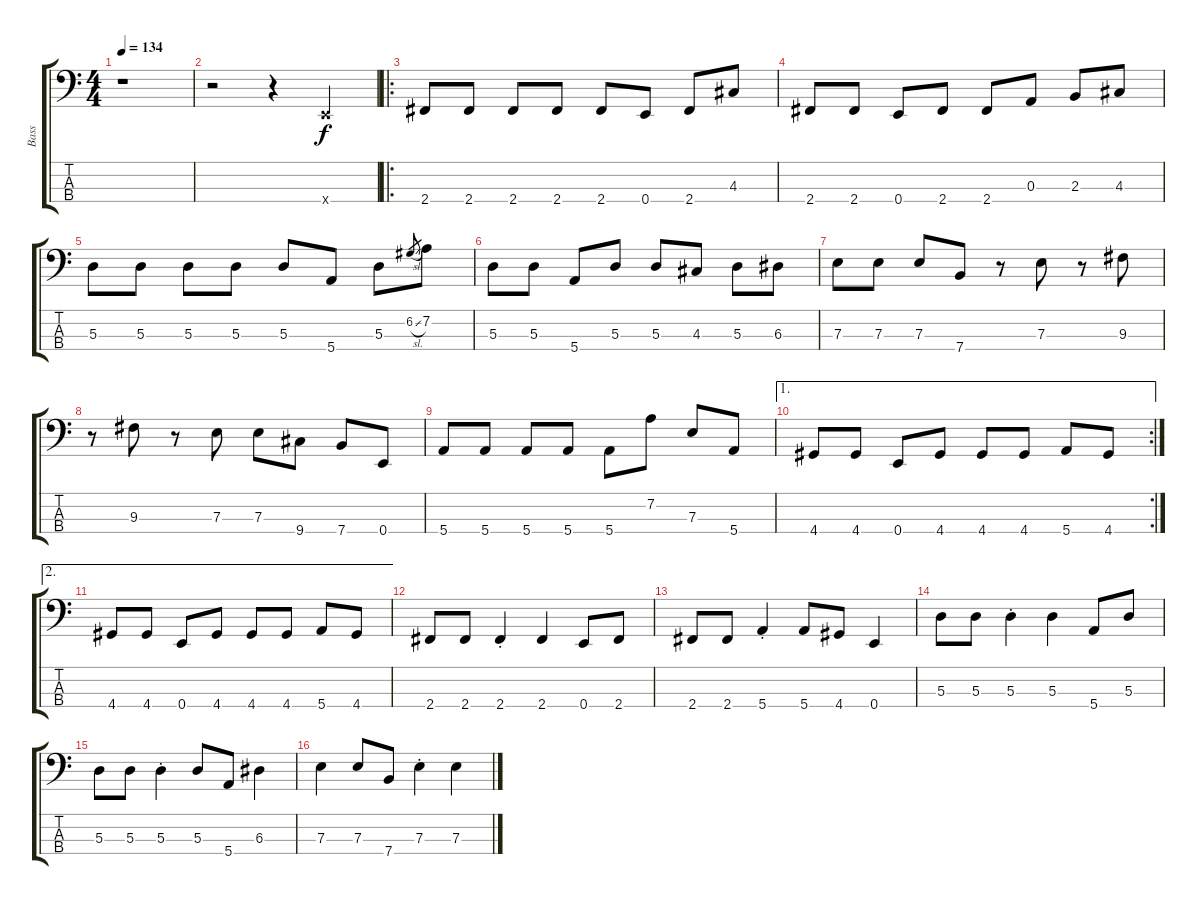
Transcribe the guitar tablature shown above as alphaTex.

\track ("Bass" "Bass") {instrument electricbasspick}
\staff {score tabs}
\tuning (G2 D2 A1 E1) {hide}
\ts (4 4)
\tempo 134
\clef f4
\ks c
r.1{dy f instrument electricbasspick} |
r.2 r.4 0.4{x}.4 |
\ro
2.4.8 2.4.8 2.4.8 2.4.8 2.4.8 0.4.8 2.4.8 4.3.8 |
2.4.8 2.4.8 0.4.8 2.4.8 2.4.8 0.3.8 2.3.8 4.3.8 |
5.3.8 5.3.8 5.3.8 5.3.8 5.3.8 5.4.8 5.3.8 6.2{sl}.8{gr} 7.2.8 |
5.3.8 5.3.8 5.4.8 5.3.8 5.3.8 4.3.8 5.3.8 6.3.8 |
7.3.8 7.3.8 7.3.8 7.4.8 r.8 7.3.8 r.8 9.3.8 |
r.8 9.3.8 r.8 7.3.8 7.3.8 9.4.8 7.4.8 0.4.8 |
5.4.8 5.4.8 5.4.8 5.4.8 5.4.8 7.2.8 7.3.8 5.4.8 |
\ae 1
\rc 2
4.4.8 4.4.8 0.4.8 4.4.8 4.4.8 4.4.8 5.4.8 4.4.8 |
\ae 2
4.4.8 4.4.8 0.4.8 4.4.8 4.4.8 4.4.8 5.4.8 4.4.8 |
2.4.8 2.4.8 2.4{st}.4 2.4.4 0.4.8 2.4.8 |
2.4.8 2.4.8 5.4{st}.4 5.4.8 4.4.8 0.4.4 |
5.3.8 5.3.8 5.3{st}.4 5.3.4 5.4.8 5.3.8 |
5.3.8 5.3.8 5.3{st}.4 5.3.8 5.4.8 6.3.4 |
7.3.4 7.3.8 7.4.8 7.3{st}.4 7.3.4
